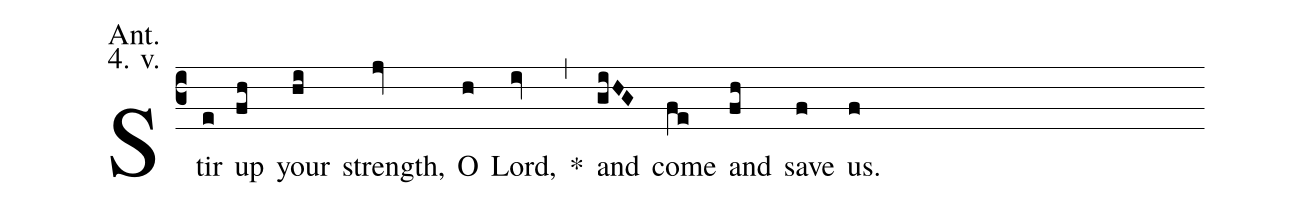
annotation: Ant.;
annotation: 4. v.;
%%
(c3) Stir(e) up(fh) your(hi) strength,(jv) O(h) Lord,(iv) <sp>*</sp>(,) and(giHG)  come(fe) and(fh) save(f) us.(f)
